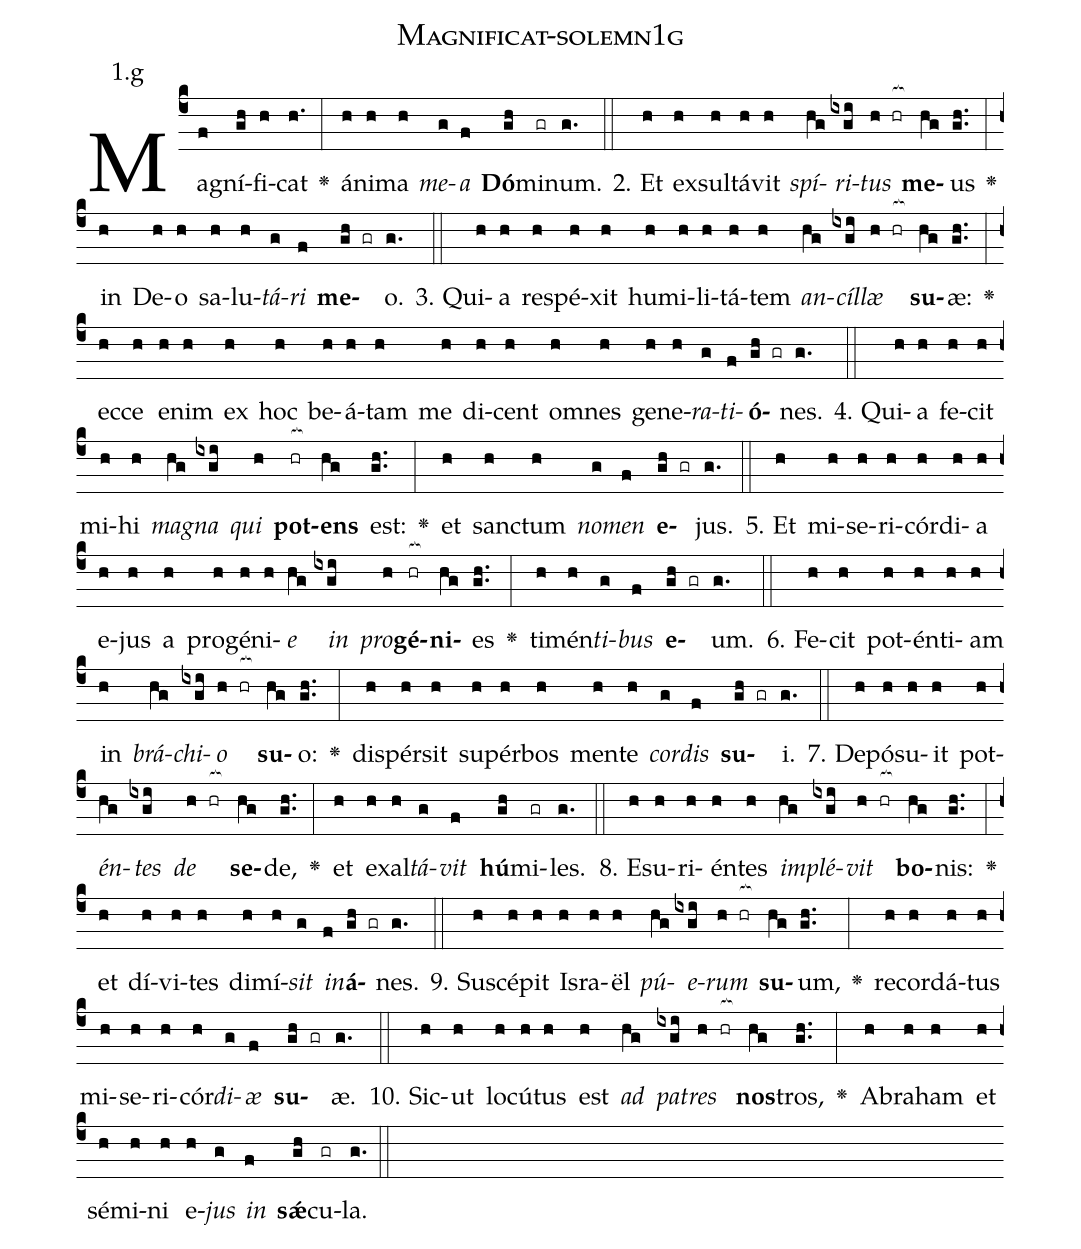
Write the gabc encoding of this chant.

name: Magnificat-solemn1g;
annotation: 1.g;
%%
(c4)Ma(f)gní(gh)fi(h)cat(h.) <v>\greheightstar</v>(:) á(h)ni(h)ma(h) <i>me</i>(g)<i>a</i>(f) <b>Dó</b>(gh)mi(gr)num.(g.) (::)
2. Et(h) ex(h)sul(h)tá(h)vit(h) <i>spí</i>(hg)<i>ri</i>(ixgi)<i>tus</i>(h hr[ocb:1{]) <b>me</b>(hg[ocb:0}])us(gh..) <v>\greheightstar</v>(:) in(h) De(h)o(h) sa(h)lu(h)<i>tá</i>(g)<i>ri</i>(f) <b>me</b>(gh gr)o.(g.) (::)
3. Qui(h)a(h) re(h)spé(h)xit(h) hu(h)mi(h)li(h)tá(h)tem(h) <i>an</i>(hg)<i>cíl</i>(ixgi)<i>læ</i>(h hr[ocb:1{]) <b>su</b>(hg[ocb:0}])æ:(gh..) <v>\greheightstar</v>(:) ec(h)ce(h) e(h)nim(h) ex(h) hoc(h) be(h)á(h)tam(h) me(h) di(h)cent(h) om(h)nes(h) ge(h)ne(h)<i>ra</i>(g)<i>ti</i>(f)<b>ó</b>(gh gr)nes.(g.) (::)
4. Qui(h)a(h) fe(h)cit(h) mi(h)hi(h) <i>ma</i>(hg)<i>gna</i>(ixgi) <i>qui</i>(h) <b>pot</b>(hr[ocb:1{])<b>ens</b>(hg[ocb:0}]) est:(gh..) <v>\greheightstar</v>(:) et(h) sanc(h)tum(h) <i>no</i>(g)<i>men</i>(f) <b>e</b>(gh gr)jus.(g.) (::)
5. Et(h) mi(h)se(h)ri(h)cór(h)di(h)a(h) e(h)jus(h) a(h) pro(h)gé(h)ni(h)<i>e</i>(hg) <i>in</i>(ixgi) <i>pro</i>(h)<b>gé</b>(hr[ocb:1{])<b>ni</b>(hg[ocb:0}])es(gh..) <v>\greheightstar</v>(:) ti(h)mén(h)<i>ti</i>(g)<i>bus</i>(f) <b>e</b>(gh gr)um.(g.) (::)
6. Fe(h)cit(h) pot(h)én(h)ti(h)am(h) in(h) <i>brá</i>(hg)<i>chi</i>(ixgi)<i>o</i>(h hr[ocb:1{]) <b>su</b>(hg[ocb:0}])o:(gh..) <v>\greheightstar</v>(:) di(h)spér(h)sit(h) su(h)pér(h)bos(h) men(h)te(h) <i>cor</i>(g)<i>dis</i>(f) <b>su</b>(gh gr)i.(g.) (::)
7. De(h)pó(h)su(h)it(h) pot(h)<i>én</i>(hg)<i>tes</i>(ixgi) <i>de</i>(h hr[ocb:1{]) <b>se</b>(hg[ocb:0}])de,(gh..) <v>\greheightstar</v>(:) et(h) ex(h)al(h)<i>tá</i>(g)<i>vit</i>(f) <b>hú</b>(gh)mi(gr)les.(g.) (::)
8. E(h)su(h)ri(h)én(h)tes(h) <i>im</i>(hg)<i>plé</i>(ixgi)<i>vit</i>(h hr[ocb:1{]) <b>bo</b>(hg[ocb:0}])nis:(gh..) <v>\greheightstar</v>(:) et(h) dí(h)vi(h)tes(h) di(h)mí(h)<i>sit</i>(g) <i>in</i>(f)<b>á</b>(gh gr)nes.(g.) (::)
9. Su(h)scé(h)pit(h) Is(h)ra(h)ël(h) <i>pú</i>(hg)<i>e</i>(ixgi)<i>rum</i>(h hr[ocb:1{]) <b>su</b>(hg[ocb:0}])um,(gh..) <v>\greheightstar</v>(:) re(h)cor(h)dá(h)tus(h) mi(h)se(h)ri(h)cór(h)<i>di</i>(g)<i>æ</i>(f) <b>su</b>(gh gr)æ.(g.) (::)
10. Sic(h)ut(h) lo(h)cú(h)tus(h) est(h) <i>ad</i>(hg) <i>pa</i>(ixgi)<i>tres</i>(h hr[ocb:1{]) <b>nos</b>(hg[ocb:0}])tros,(gh..) <v>\greheightstar</v>(:) A(h)bra(h)ham(h) et(h) sé(h)mi(h)ni(h) e(h)<i>jus</i>(g) <i>in</i>(f) <b>sǽ</b>(gh)cu(gr)la.(g.) (::)
